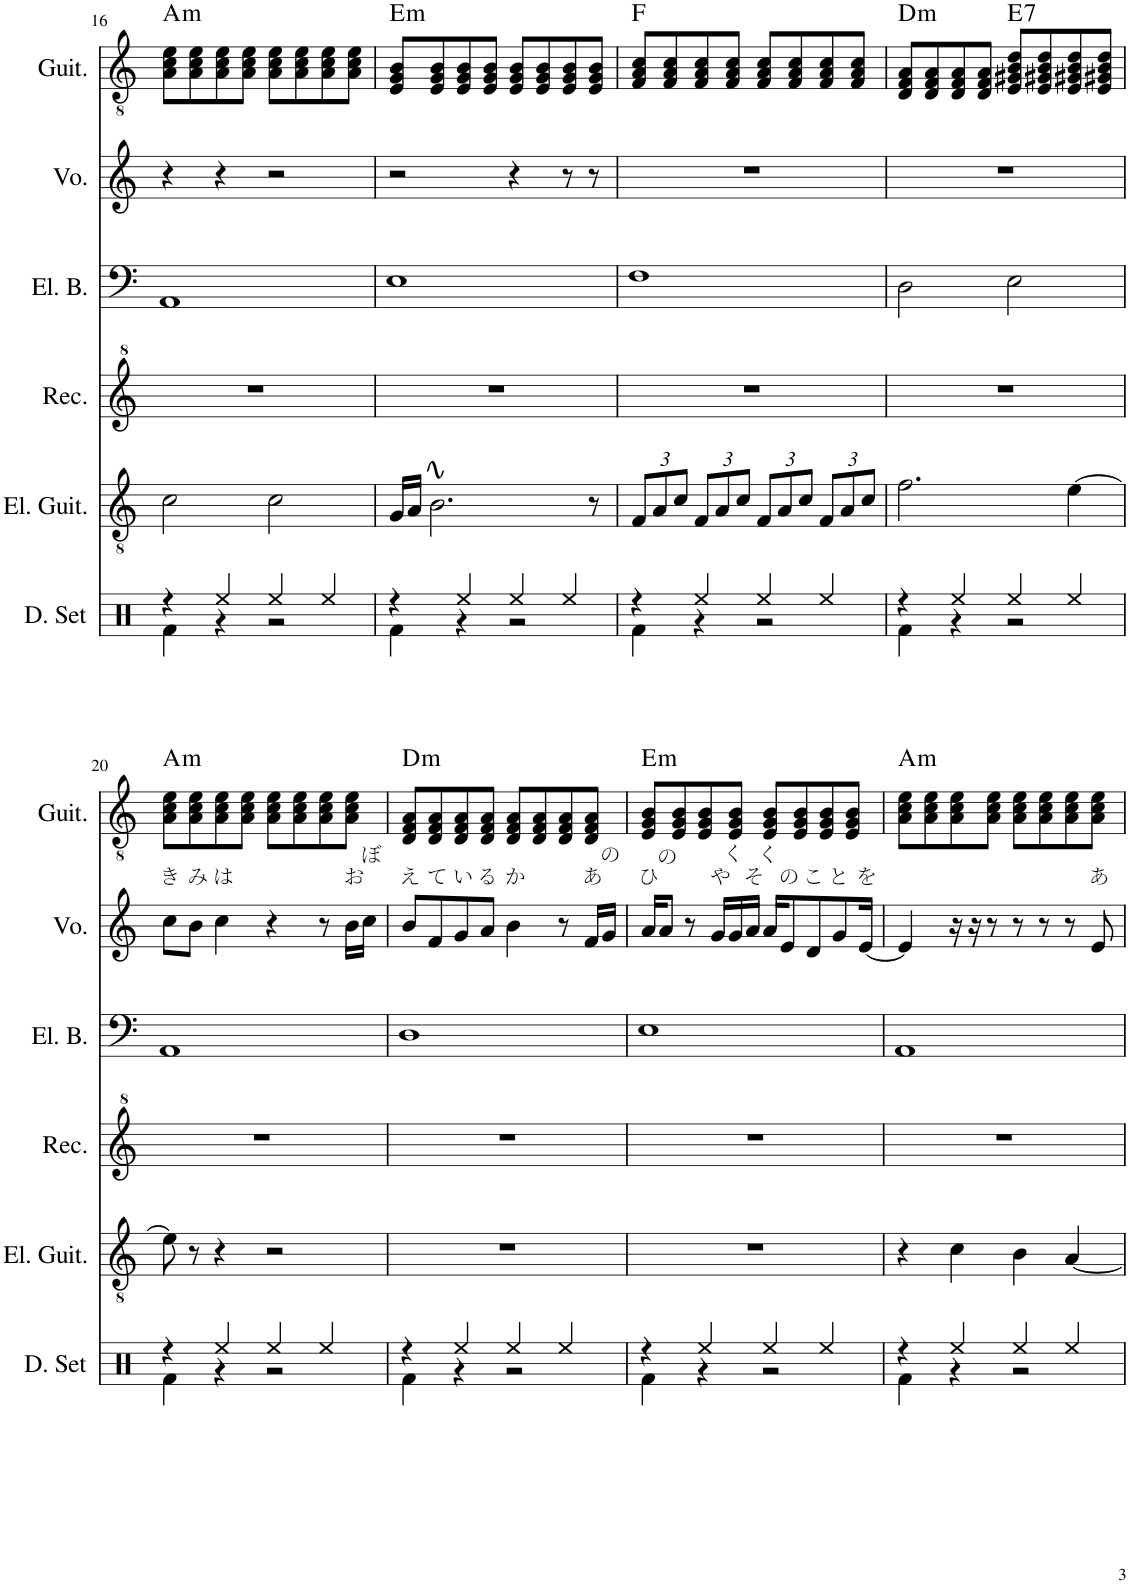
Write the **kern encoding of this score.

**kern	**kern	**kern	**kern	**kern	**kern	**harte
*part6	*part5	*part4	*part3	*part2	*part1	*part1
*staff6	*staff5	*staff4	*staff3	*staff2	*staff1	*
*I"ドラムセット	*I"エレキギター	*I"リコーダー	*I"エレキベース	*I"ボーカル	*I"アコースティックギター	*
!!LO:PB:g=z
*clefX	*clefGv2	*clefG^2	*clefF4	*clefG2	*clefGv2	*
*	*	*	*Trd7c12	*	*	*
*k[]	*k[]	*k[]	*k[]	*k[]	*k[]	*
*M4/4	*M4/4	*M4/4	*M4/4	*M4/4	*M4/4	*
=16	=16	=16	=16	=16	=16	=16
*^	*	*	*	*	*	*
!	!	!	!	!	!	!	!LO:H:kt=m
4r	4Rf\	2c\	1r	1AA	4r	8A\ 8c\ 8e\L	A:min
.	.	.	.	.	.	8A\ 8c\ 8e\	.
4Ree/	4r	.	.	.	4r	8A\ 8c\ 8e\	.
.	.	.	.	.	.	8A\ 8c\ 8e\J	.
4Ree/	2r	2c\	.	.	2r	8A\ 8c\ 8e\L	.
.	.	.	.	.	.	8A\ 8c\ 8e\	.
4Ree/	.	.	.	.	.	8A\ 8c\ 8e\	.
.	.	.	.	.	.	8A\ 8c\ 8e\J	.
=17	=17	=17	=17	=17	=17	=17	=17
!	!	!	!	!	!	!	!LO:H:kt=m
4r	4Rf\	16G/LL	1r	1E	2r	8E/ 8G/ 8B/L	E:min
.	.	16A/JJ	.	.	.	.	.
.	.	2.B\	.	.	.	8E/ 8G/ 8B/	.
4Ree/	4r	.	.	.	.	8E/ 8G/ 8B/	.
.	.	.	.	.	.	8E/ 8G/ 8B/J	.
4Ree/	2r	.	.	.	4r	8E/ 8G/ 8B/L	.
.	.	.	.	.	.	8E/ 8G/ 8B/	.
4Ree/	.	.	.	.	8r	8E/ 8G/ 8B/	.
.	.	8r	.	.	8r	8E/ 8G/ 8B/J	.
=18	=18	=18	=18	=18	=18	=18	=18
*	*	*Xbrackettup	*	*	*	*	*
4r	4Rf\	12F/L	1r	1F	1r	8F/ 8A/ 8c/L	F:maj
.	.	12A/	.	.	.	.	.
.	.	.	.	.	.	8F/ 8A/ 8c/	.
.	.	12c/J	.	.	.	.	.
4Ree/	4r	12F/L	.	.	.	8F/ 8A/ 8c/	.
.	.	12A/	.	.	.	.	.
.	.	.	.	.	.	8F/ 8A/ 8c/J	.
.	.	12c/J	.	.	.	.	.
4Ree/	2r	12F/L	.	.	.	8F/ 8A/ 8c/L	.
.	.	12A/	.	.	.	.	.
.	.	.	.	.	.	8F/ 8A/ 8c/	.
.	.	12c/J	.	.	.	.	.
4Ree/	.	12F/L	.	.	.	8F/ 8A/ 8c/	.
.	.	12A/	.	.	.	.	.
.	.	.	.	.	.	8F/ 8A/ 8c/J	.
.	.	12c/J	.	.	.	.	.
=19	=19	=19	=19	=19	=19	=19	=19
!	!	!	!	!	!	!	!LO:H:kt=m
4r	4Rf\	2.f\	1r	2D\	1r	8D/ 8F/ 8A/L	D:min
.	.	.	.	.	.	8D/ 8F/ 8A/	.
4Ree/	4r	.	.	.	.	8D/ 8F/ 8A/	.
.	.	.	.	.	.	8D/ 8F/ 8A/J	.
!	!	!	!	!	!	!	!LO:H:kt=7
4Ree/	2r	.	.	2E\	.	8E/ 8G#X/ 8B/ 8d/L	E:7
.	.	.	.	.	.	8E/ 8G#X/ 8B/ 8d/	.
4Ree/	.	[4e\	.	.	.	8E/ 8G#X/ 8B/ 8d/	.
.	.	.	.	.	.	8E/ 8G#X/ 8B/ 8d/J	.
!!LO:LB:g=z
=20	=20	=20	=20	=20	=20	=20	=20
!	!	!	!	!	!LO:TX:a:t=き	!	!
!	!	!	!	!	!	!	!LO:H:kt=m
4r	4Rf\	8e\]	1r	1AA	8cc\L	8A\ 8c\ 8e\L	A:min
!	!	!	!	!	!LO:TX:a:t=み	!	!
.	.	8r	.	.	8b\J	8A\ 8c\ 8e\	.
!	!	!	!	!	!LO:TX:a:t=は	!	!
4Ree/	4r	4r	.	.	4cc\	8A\ 8c\ 8e\	.
.	.	.	.	.	.	8A\ 8c\ 8e\J	.
4Ree/	2r	2r	.	.	4r	8A\ 8c\ 8e\L	.
.	.	.	.	.	.	8A\ 8c\ 8e\	.
4Ree/	.	.	.	.	8r	8A\ 8c\ 8e\	.
!	!	!	!	!	!LO:TX:a:t=お	!	!
.	.	.	.	.	16b\LL	8A\ 8c\ 8e\J	.
!	!	!	!	!	!LO:TX:a:t=ぼ	!	!
.	.	.	.	.	16cc\JJ	.	.
=21	=21	=21	=21	=21	=21	=21	=21
!	!	!	!	!	!LO:TX:a:t=え	!	!LO:H:kt=m
4r	4Rf\	1r	1r	1D	8b/L	8D/ 8F/ 8A/L	D:min
!	!	!	!	!	!LO:TX:a:t=て	!	!
.	.	.	.	.	8f/	8D/ 8F/ 8A/	.
!	!	!	!	!	!LO:TX:a:t=い	!	!
4Ree/	4r	.	.	.	8g/	8D/ 8F/ 8A/	.
!	!	!	!	!	!LO:TX:a:t=る	!	!
.	.	.	.	.	8a/J	8D/ 8F/ 8A/J	.
!	!	!	!	!	!LO:TX:a:t=か	!	!
4Ree/	2r	.	.	.	4b\	8D/ 8F/ 8A/L	.
.	.	.	.	.	.	8D/ 8F/ 8A/	.
4Ree/	.	.	.	.	8r	8D/ 8F/ 8A/	.
!	!	!	!	!	!LO:TX:a:t=あ	!	!
.	.	.	.	.	16f/LL	8D/ 8F/ 8A/J	.
!	!	!	!	!	!LO:TX:a:t=の	!	!
.	.	.	.	.	16g/JJ	.	.
=22	=22	=22	=22	=22	=22	=22	=22
!	!	!	!	!	!LO:TX:a:t=ひ	!	!LO:H:kt=m
4r	4Rf\	1r	1r	1E	16a/KL	8E/ 8G/ 8B/L	E:min
!	!	!	!	!	!LO:TX:a:t=の	!	!
.	.	.	.	.	8a/J	.	.
.	.	.	.	.	.	8E/ 8G/ 8B/	.
.	.	.	.	.	8r	.	.
4Ree/	4r	.	.	.	.	8E/ 8G/ 8B/	.
!	!	!	!	!	!LO:TX:a:t=や	!	!
.	.	.	.	.	16g/LL	.	.
!	!	!	!	!	!LO:TX:a:t=く	!	!
.	.	.	.	.	16g/	8E/ 8G/ 8B/J	.
!	!	!	!	!	!LO:TX:a:t=そ	!	!
.	.	.	.	.	16a/JJ	.	.
!	!	!	!	!	!LO:TX:a:t=く	!	!
4Ree/	2r	.	.	.	16a/KL	8E/ 8G/ 8B/L	.
!	!	!	!	!	!LO:TX:a:t=の	!	!
.	.	.	.	.	8e/	.	.
.	.	.	.	.	.	8E/ 8G/ 8B/	.
!	!	!	!	!	!LO:TX:a:t=こ	!	!
.	.	.	.	.	8d/	.	.
4Ree/	.	.	.	.	.	8E/ 8G/ 8B/	.
!	!	!	!	!	!LO:TX:a:t=と	!	!
.	.	.	.	.	8g/	.	.
.	.	.	.	.	.	8E/ 8G/ 8B/J	.
!	!	!	!	!	!LO:TX:a:t=を	!	!
.	.	.	.	.	[16e/Jk	.	.
=23	=23	=23	=23	=23	=23	=23	=23
!	!	!	!	!	!	!	!LO:H:kt=m
4r	4Rf\	4r	1r	1AA	4e/]	8A\ 8c\ 8e\L	A:min
.	.	.	.	.	.	8A\ 8c\ 8e\	.
4Ree/	4r	4c\	.	.	16r	8A\ 8c\ 8e\	.
.	.	.	.	.	16r	.	.
.	.	.	.	.	8r	8A\ 8c\ 8e\J	.
4Ree/	2r	4B\	.	.	8r	8A\ 8c\ 8e\L	.
.	.	.	.	.	8r	8A\ 8c\ 8e\	.
4Ree/	.	[4A/	.	.	8r	8A\ 8c\ 8e\	.
!	!	!	!	!	!LO:TX:a:t=あ	!	!
.	.	.	.	.	8e/	8A\ 8c\ 8e\J	.
*v	*v	*	*	*	*	*	*
=	=	=	=	=	=	=
*-	*-	*-	*-	*-	*-	*-
